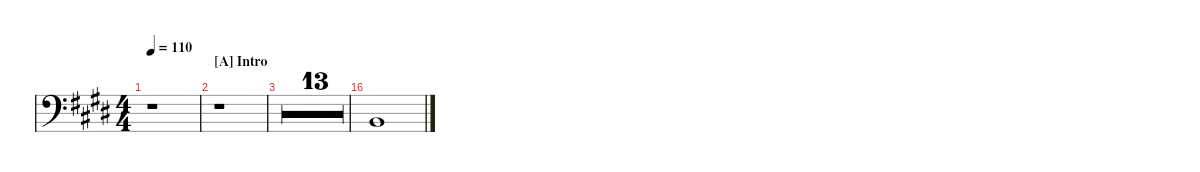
\defaultSystemsLayout 4
\hideDynamics
\bracketExtendMode nobrackets
\singleTrackTrackNamePolicy hidden
\multiTrackTrackNamePolicy hidden
\firstSystemTrackNameMode fullname
\firstSystemTrackNameOrientation horizontal
\otherSystemsTrackNameOrientation horizontal
\track ("Baritone Choir" "Choir") {multiBarRest instrument choiraahs}
\staff {score}
\tuning (E4 B3 G3 D3 A2 E2)
\ts (4 4)
\beaming (8 2 2 2 2)
\tempo 110
\clef f4
\ks e
r.1{dy mf instrument choiraahs} |
\section ("A" "Intro")
r.1 |
r.1 |
r.1 |
r.1 |
r.1 |
\barLineRight lightlight
r.1 |
r.1 |
r.1 |
r.1 |
r.1 |
r.1 |
r.1 |
r.1 |
r.1 |
2.5{acc forcenatural}.1
